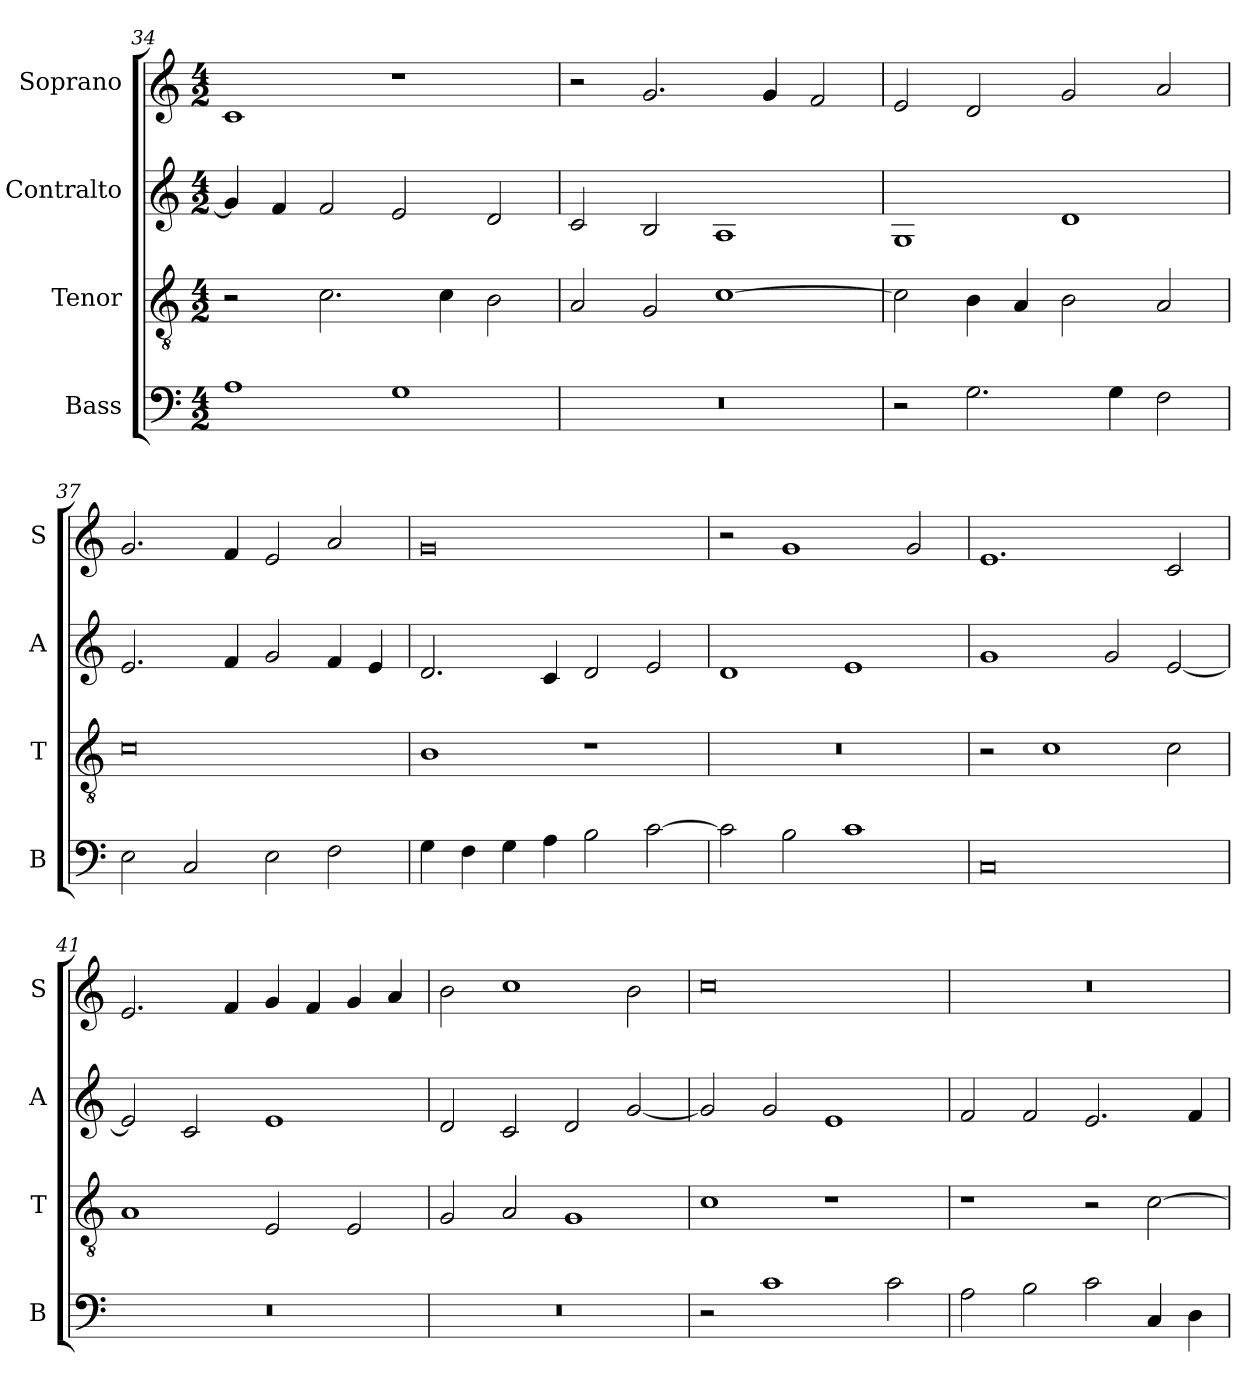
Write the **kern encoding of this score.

**kern	**kern	**kern	**kern
*part4	*part3	*part2	*part1
*staff4	*staff3	*staff2	*staff1
*I"Bass	*I"Tenor	*I"Contralto	*I"Soprano
*I'B	*I'T	*I'A	*I'S
*clefF4	*clefGv2	*clefG2	*clefG2
*k[]	*k[]	*k[]	*k[]
*C:ion	*C:ion	*C:ion	*C:ion
*M4/2	*M4/2	*M4/2	*M4/2
=34	=34	=34	=34
1A	2r	4g]	1c
.	.	4f	.
.	2.c	2f	.
1G	.	2e	1r
.	4c	.	.
.	2B	2d	.
=35	=35	=35	=35
0r	2A	2c	2r
.	2G	2B	2.g
.	[1c	1A	.
.	.	.	4g
.	.	.	2f
=36	=36	=36	=36
2r	2c]	1G	2e
2.G	4B	.	2d
.	4A	.	.
.	2B	1d	2g
4G	.	.	.
2F	2A	.	2a
=37	=37	=37	=37
2E	0c	2.e	2.g
2C	.	.	.
.	.	4f	4f
2E	.	2g	2e
2F	.	4f	2a
.	.	4e	.
=38	=38	=38	=38
4G	1B	2.d	0g
4F	.	.	.
4G	.	.	.
4A	.	4c	.
2B	1r	2d	.
[2c	.	2e	.
=39	=39	=39	=39
2c]	0r	1d	2r
2B	.	.	1g
1c	.	1e	.
.	.	.	2g
=40	=40	=40	=40
0C	2r	1g	1.e
.	1c	.	.
.	.	2g	.
.	2c	[2e	2c
=41	=41	=41	=41
0r	1A	2e]	2.e
.	.	2c	.
.	.	.	4f
.	2E	1e	4g
.	.	.	4f
.	2E	.	4g
.	.	.	4a
=42	=42	=42	=42
0r	2G	2d	2b
.	2A	2c	1cc
.	1G	2d	.
.	.	[2g	2b
=43	=43	=43	=43
2r	1c	2g]	0cc
1c	.	2g	.
.	1r	1e	.
2c	.	.	.
=44	=44	=44	=44
2A	1r	2f	0r
2B	.	2f	.
2c	2r	2.e	.
4C	[2c	.	.
4D	.	4f	.
=	=	=	=
*-	*-	*-	*-
